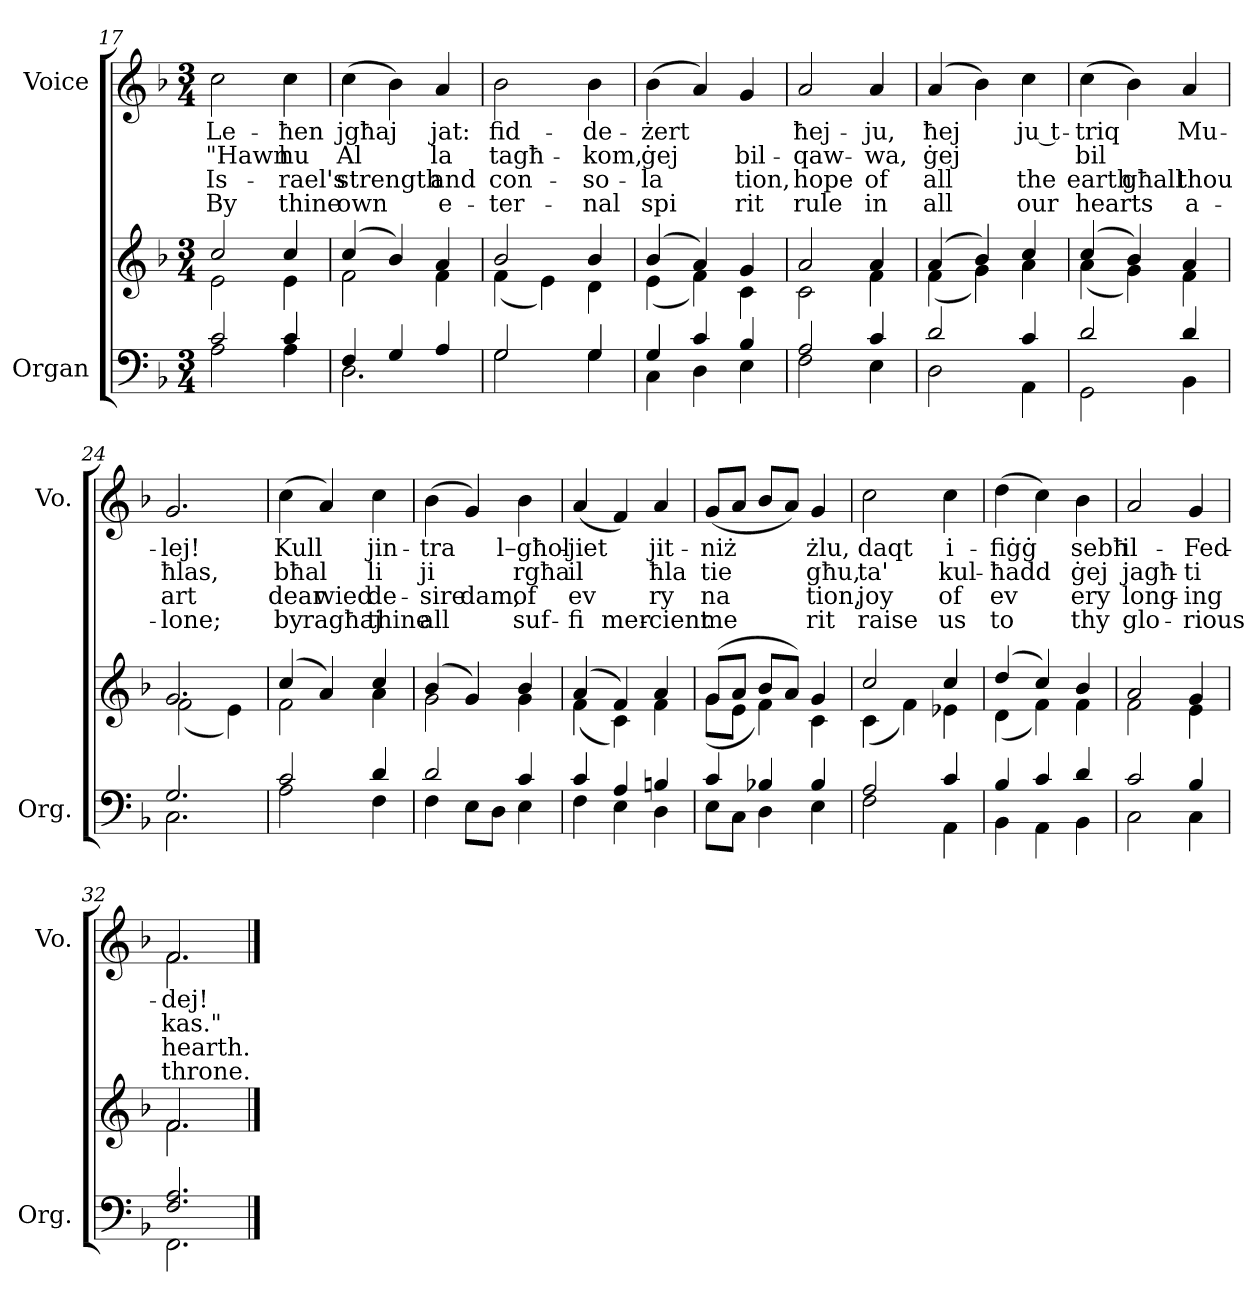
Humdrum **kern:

**kern	**kern	**kern	**text	**text	**text	**text
*part2	*part2	*part1	*part1	*part1	*part1	*part1
*staff3	*staff2	*staff1	*staff1	*staff1	*staff1	*staff1
*I"Organ	*	*I"Voice	*	*	*	*
*I'Org.	*	*I'Vo.	*	*	*	*
*clefF4	*clefG2	*clefG2	*	*	*	*
*k[b-]	*k[b-]	*k[b-]	*	*	*	*
*M3/4	*M3/4	*M3/4	*	*	*	*
=17	=17	=17	=17	=17	=17	=17
*^	*^	*	*	*	*	*
2c/	2A\	2cc/	2e\	2cc\	Le-	"Hawn	Is-	By
4c/	4A\	4cc/	4e\	4cc\	-ħen	hu	-rael's	thine
=18	=18	=18	=18	=18	=18	=18	=18	=18
4F/	2.D\	(4cc/	2f\	(4cc\	jgħaj	Al	strength	own
4G/	.	4b-/)	.	4b-\)	.	.	.	.
4A/	.	4a/	4f\	4a/	-jat:	-la	and	e-
=19	=19	=19	=19	=19	=19	=19	=19	=19
2G/	2G\	2b-/	(4f\	2b-\	fid-	tagħ-	con-	-ter-
.	.	.	4e\)	.	.	.	.	.
4G/	4G\	4b-/	4d\	4b-\	-de-	-kom,	-so-	-nal
!!LO:LB:g=z
=20	=20	=20	=20	=20	=20	=20	=20	=20
4G/	4C\	(4b-/	(4e\	(4b-\	-żert	ġej	-la	spi
4c/	4D\	4a/)	4f\)	4a/)	.	.	.	.
4B-/	4E\	4g/	4c\	4g/	.	bil-	-tion,	-rit
=21	=21	=21	=21	=21	=21	=21	=21	=21
2A/	2F\	2a/	2c\	2a/	ħej-	-qaw-	hope	rule
4c/	4E\	4a/	4f\	4a/	-ju,	-wa,	of	in
=22	=22	=22	=22	=22	=22	=22	=22	=22
2d/	2D\	(4a/	(4f\	(4a/	ħej	ġej	all	all
.	.	4b-/)	4g\)	4b-\)	.	.	.	.
4c/	4AA\	4cc/	4a\	4cc\	-ju t-	.	-the	-our
=23	=23	=23	=23	=23	=23	=23	=23	=23
2d/	2GG\	(4cc/	(4a\	(4cc\	-triq	bil	earth	hearts
.	.	4b-/)	4g\)	4b-\)	.	.	għall	.
4d/	4BB-\	4a/	4f\	4a/	-Mu-	.	-thou	a-
=24	=24	=24	=24	=24	=24	=24	=24	=24
2.G/	2.C\	2.g/	(2f\	2.g/	-lej!	-ħlas,	art	-lone;
.	.	.	4e\)	.	.	.	.	.
=25	=25	=25	=25	=25	=25	=25	=25	=25
2c/	2A\	(4cc/	2f\	(4cc\	Kull	bħal	dear	by
.	.	4a/)	.	4a/)	.	.	wied	ragħaj
4d/	4F\	4cc/	4a\	4cc\	jin-	li	-de-	-thine
=26	=26	=26	=26	=26	=26	=26	=26	=26
2d/	4F\	(4b-/	2g\	(4b-\	-tra	ji	-sire	all
.	8E\L	4g/)	.	4g/)	.	.	-dam,	.
.	8D\J	.	.	.	.	.	.	.
4c/	4E\	4b-/	4g\	4b-\	l–għol-	-rgħa	of	suf-
!!LO:LB:g=z
=27	=27	=27	=27	=27	=27	=27	=27	=27
4c/	4F\	(4a/	(4f\	(4a/	-jiet	il	ev	-fi
4A/	4E\	4f/)	4c\)	4f/)	.	.	.	-mer-
4Bn/	4D\	4a/	4f\	4a/	jit-	-ħla	-ry	-cient
=28	=28	=28	=28	=28	=28	=28	=28	=28
4c/	8E\L	(8g/L	(8g\L	(8g/L	-niż	tie	na	me
.	8C\J	8a/J	8e\J	8a/J	.	.	.	.
4B-X/	4D\	8b-/L	4f\)	8b-/L	.	.	.	.
.	.	8a/J)	.	8a/J)	.	.	.	.
4B-/	4E\	4g/	4c\	4g/	-żlu,	-għu,	-tion,	-rit
=29	=29	=29	=29	=29	=29	=29	=29	=29
2A/	2F\	2cc/	(4c\	2cc\	daqt	ta'	joy	raise
.	.	.	4f\)	.	.	.	.	.
4c/	4AA\	4cc/	4e-X\	4cc\	i-	kul-	of	us
=30	=30	=30	=30	=30	=30	=30	=30	=30
4B-/	4BB-\	(4dd/	(4d\	(4dd\	-fiġġ	-ħadd	ev	to
4c/	4AA\	4cc/)	4f\)	4cc\)	.	.	.	.
4d/	4BB-\	4b-/	4f\	4b-\	sebħ	ġej	-ery	-thy
=31	=31	=31	=31	=31	=31	=31	=31	=31
2c/	2C\	2a/	2f\	2a/	il-	jagħ-	long-	glo-
4B-/	4C\	4g/	4e\	4g/	-Fed-	-ti	-ing	-rious
=32	=32	=32	=32	=32	=32	=32	=32	=32
*	*	*	*	*^	*	*	*	*
2.F/ 2.A/	2.FF\	2.f/	2.f\	2.f/	2.f\	-dej!	kas."	hearth.	throne.
*v	*v	*	*	*v	*v	*	*	*	*
*	*v	*v	*	*	*	*	*
==	==	==	==	==	==	==
*-	*-	*-	*-	*-	*-	*-
